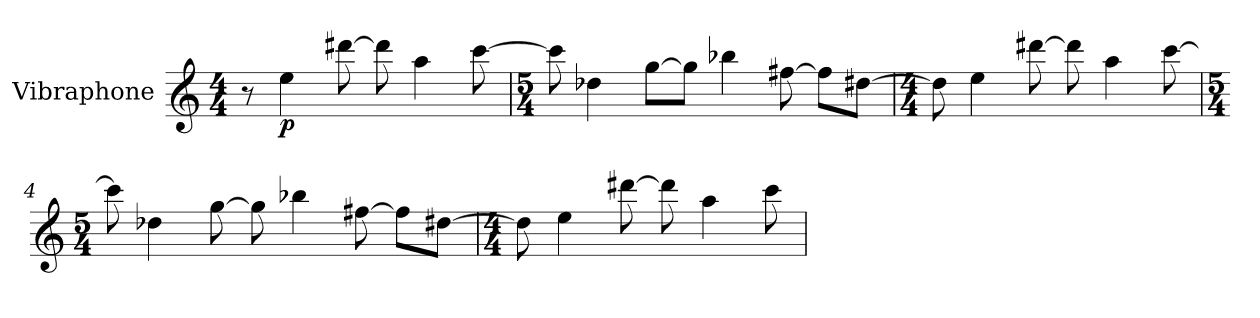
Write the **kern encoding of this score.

**kern	**dynam
*part1	*part1
*staff1	*staff1
*I"Vibraphone	*
*I'Vib.	*
*clefG2	*
*k[]	*
*M4/4	*
=1	=1
8r	.
!	!LO:DY:b
4ee\	p
[8ddd#X\	.
8ddd#\]	.
4aa\	.
[8ccc\	.
=2	=2
*M5/4	*
8ccc\]	.
4dd-X\	.
[8gg\L	.
8gg\J]	.
4bb-X\	.
[8ff#X\	.
8ff#\L]	.
[8dd#X\J	.
=3	=3
*M4/4	*
8dd#\]	.
4ee\	.
[8ddd#X\	.
8ddd#\]	.
4aa\	.
[8ccc\	.
!!LO:LB:g=z
=4	=4
*M5/4	*
8ccc\]	.
4dd-X\	.
[8gg\	.
8gg\]	.
4bb-X\	.
[8ff#X\	.
8ff#\L]	.
[8dd#X\J	.
=5	=5
*M4/4	*
8dd#\]	.
4ee\	.
[8ddd#X\	.
8ddd#\]	.
4aa\	.
8ccc\	.
=	=
*-	*-
